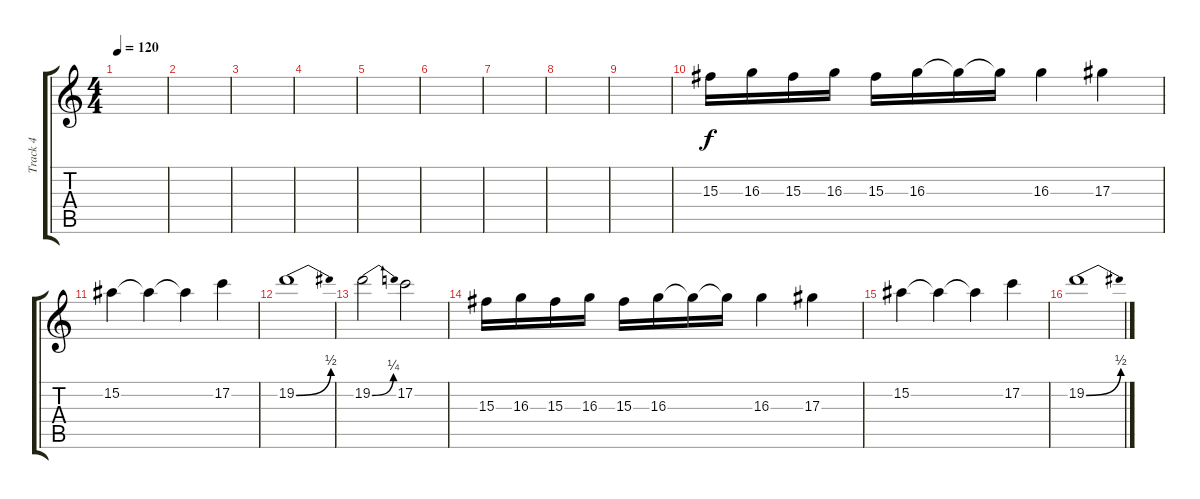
\track ("Track 4" "Track 4") {instrument distortionguitar}
\staff {score tabs}
\tuning (C4 G3 Eb3 Bb2 F2 C2) {hide}
\ts (4 4)
\tempo 120
\clef g2
\ks c
|
|
|
|
|
|
|
|
|
15.3.16 16.3.16 15.3.16 16.3.16 15.3.16 16.3.16 16.3{t}.16 16.3{t}.16 16.3.4 17.3.4 |
15.2.4 15.2{t}.4 15.2{t}.4 17.2.4 |
19.2{be (bend 0 0 60 2)}.1 |
19.2{be (bend 0 0 60 1)}.2 17.2.2 |
15.3.16 16.3.16 15.3.16 16.3.16 15.3.16 16.3.16 16.3{t}.16 16.3{t}.16 16.3.4 17.3.4 |
15.2.4 15.2{t}.4 15.2{t}.4 17.2.4 |
19.2{be (bend 0 0 60 2)}.1
